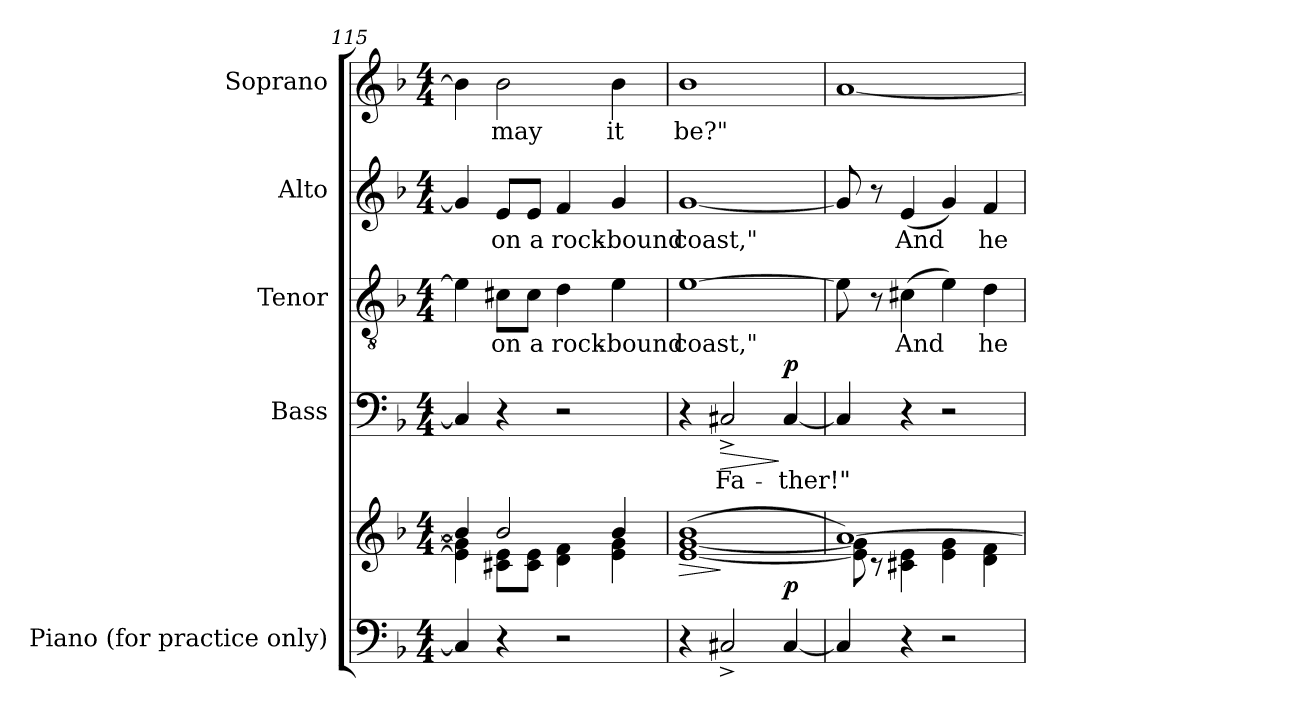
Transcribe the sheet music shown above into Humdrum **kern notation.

**kern	**kern	**dynam	**kern	**text	**dynam	**kern	**text	**kern	**text	**kern	**text
*part5	*part5	*part5	*part4	*part4	*part4	*part3	*part3	*part2	*part2	*part1	*part1
*staff6	*staff5	*staff5/6	*staff4	*staff4	*staff4	*staff3	*staff3	*staff2	*staff2	*staff1	*staff1
*I"Piano (for  practice only)	*	*	*I"Bass	*	*	*I"Tenor	*	*I"Alto	*	*I"Soprano	*
*I'Pno.	*	*	*I'B.	*	*	*I'T.	*	*I'A.	*	*I'S.	*
*clefF4	*clefG2	*	*clefF4	*	*	*clefGv2	*	*clefG2	*	*clefG2	*
*	*	*	*	*	*	*ITrd7c12	*	*	*	*	*
*k[b-]	*k[b-]	*	*k[b-]	*	*	*k[b-]	*	*k[b-]	*	*k[b-]	*
*F:	*F:	*	*F:	*	*	*F:	*	*F:	*	*F:	*
*M4/4	*M4/4	*	*M4/4	*	*	*M4/4	*	*M4/4	*	*M4/4	*
=115	=115	=115	=115	=115	=115	=115	=115	=115	=115	=115	=115
*	*^	*	*	*	*	*	*	*	*	*	*
4C#i/]	4b-i/]	4ei\] 4gi]	.	4C#i/]	.	.	4Ei\]	.	4gi/]	.	4b-i\]	.
!	!	!	!	!	!	!	!	!LO:LY:b:color=#000000	!	!	!	!
!	!	!	!	!	!	!	!	!	!	!LO:LY:b:color=#000000	!	!
!	!	!	!	!	!	!	!	!	!	!	!	!LO:LY:b:color=#000000
4r	2b-i/	8c#Xi\ 8eiL	.	4r	.	.	8C#Xi\L	on	8ei/L	on	2b-i\	may
!	!	!	!	!	!	!	!	!LO:LY:b:color=#000000	!	!	!	!
!	!	!	!	!	!	!	!	!	!	!LO:LY:b:color=#000000	!	!
.	.	8c#i\ 8eiJ	.	.	.	.	8C#i\J	a	8ei/J	a	.	.
!	!	!	!	!	!	!	!	!LO:LY:b:color=#000000	!	!	!	!
!	!	!	!	!	!	!	!	!	!	!LO:LY:b:color=#000000	!	!
2r	.	4di\ 4fi	.	2r	.	.	4Di\	rock-	4fi/	rock-	.	.
!	!	!	!	!	!	!	!	!LO:LY:b:color=#000000	!	!	!	!
!	!	!	!	!	!	!	!	!	!	!LO:LY:b:color=#000000	!	!
!	!	!	!	!	!	!	!	!	!	!	!	!LO:LY:b:color=#000000
.	4b-i/	4ei\ 4gi	.	.	.	.	4Ei\	-bound	4gi/	-bound	4b-i\	it
=116	=116	=116	=116	=116	=116	=116	=116	=116	=116	=116	=116	=116
!	!	!	!LO:HP:b	!	!	!	!	!	!	!	!	!
!	!	!	!	!	!	!	!	!LO:LY:b:color=#000000	!	!	!	!
!	!	!	!	!	!	!	!	!	!	!LO:LY:b:color=#000000	!	!
!	!	!	!	!	!	!	!	!	!	!	!	!LO:LY:b:color=#000000
4r	(1b-i	[<1ei [<1gi	>	4r	.	.	[>1Ei	coast,"	[<1gi	coast,"	1b-i	be?"
!	!	!	!	!	!LO:LY:b:color=#000000	!LO:HP:b	!	!	!	!	!	!
2C#X^i/	.	.	]	2C#X^i/	Fa-	>	.	.	.	.	.	.
!	!	!	!	!	!LO:LY:b:color=#000000	!	!	!	!	!	!	!
[<4C#i/	.	.	p	[<4C#i/	-ther!"	] p	.	.	.	.	.	.
=117	=117	=117	=117	=117	=117	=117	=117	=117	=117	=117	=117	=117
4C#i/]	[>1ai)	8ei\] 8gi]	.	4C#i/]	.	.	8Ei\]	.	8gi/]	.	[<1ai	.
.	.	8r	.	.	.	.	8r	.	8r	.	.	.
!	!	!	!	!	!	!	!	!LO:LY:b:color=#000000	!	!	!	!
!	!	!	!	!	!	!	!	!	!	!LO:LY:b:color=#000000	!	!
4r	.	4c#Xi\ 4ei	.	4r	.	.	(4C#Xi\	And	(4ei/	And	.	.
2r	.	4ei\ 4gi	.	2r	.	.	4Ei\)	.	4gi/)	.	.	.
!	!	!	!	!	!	!	!	!LO:LY:b:color=#000000	!	!	!	!
!	!	!	!	!	!	!	!	!	!	!LO:LY:b:color=#000000	!	!
.	.	4di\ 4fi	.	.	.	.	4Di\	he	4fi/	he	.	.
*	*v	*v	*	*	*	*	*	*	*	*	*	*
=	=	=	=	=	=	=	=	=	=	=	=
*-	*-	*-	*-	*-	*-	*-	*-	*-	*-	*-	*-
